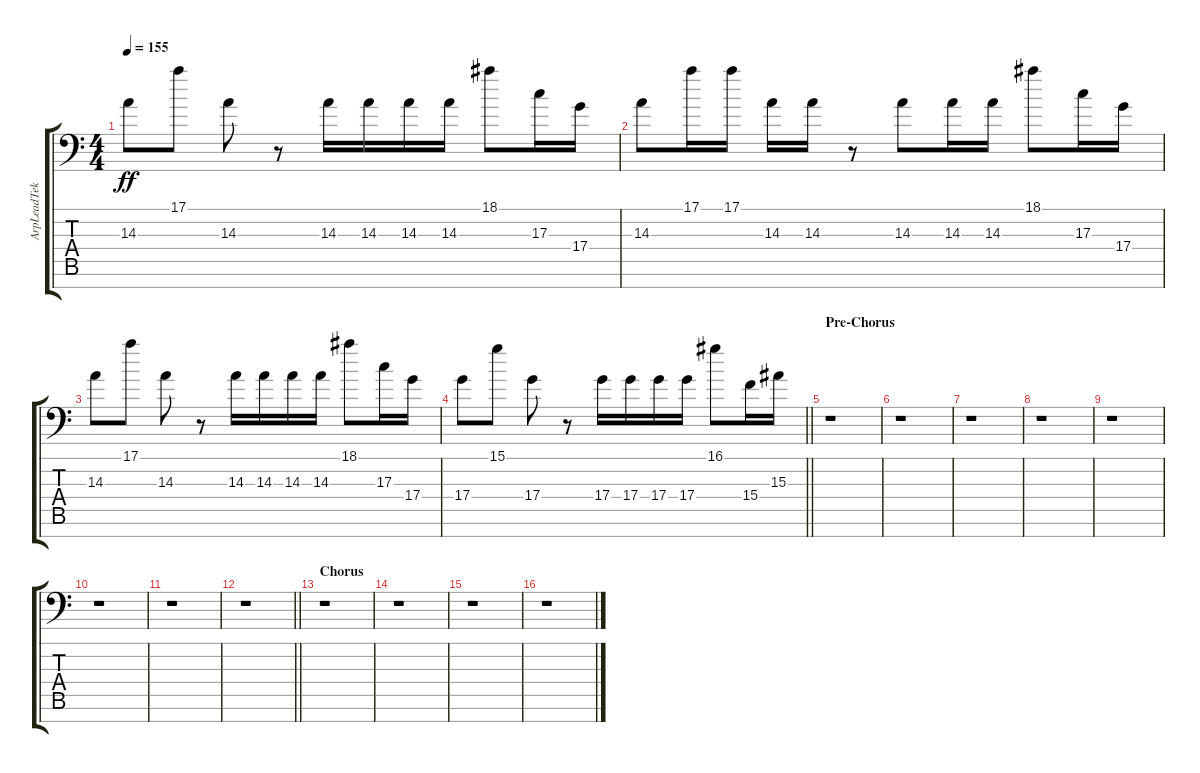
\track ("ArpLeadTekno" "ArpLeadTek") {instrument lead2sawtooth}
\staff {score tabs}
\tuning (E4 B3 G3 D3 A2 E2 C-1) {hide}
\ts (4 4)
\tempo 155
\clef f4
\ks c
14.3.8{dy ff} 17.1.8 14.3.8 r.8 14.3.16 14.3.16 14.3.16 14.3.16 18.1.8 17.3.16 17.4.16 |
14.3.8 17.1.16 17.1.16 14.3.16 14.3.16 r.8 14.3.8 14.3.16 14.3.16 18.1.8 17.3.16 17.4.16 |
14.3.8 17.1.8 14.3.8 r.8 14.3.16 14.3.16 14.3.16 14.3.16 18.1.8 17.3.16 17.4.16 |
\barLineRight lightlight
17.4.8 15.1.8 17.4.8 r.8 17.4.16 17.4.16 17.4.16 17.4.16 16.1.8 15.4.16 15.3.16 |
\section ("" "Pre-Chorus")
r.1 |
r.1 |
r.1 |
r.1 |
r.1 |
r.1 |
r.1 |
\barLineRight lightlight
r.1 |
\section ("" "Chorus")
r.1 |
r.1 |
r.1 |
r.1
